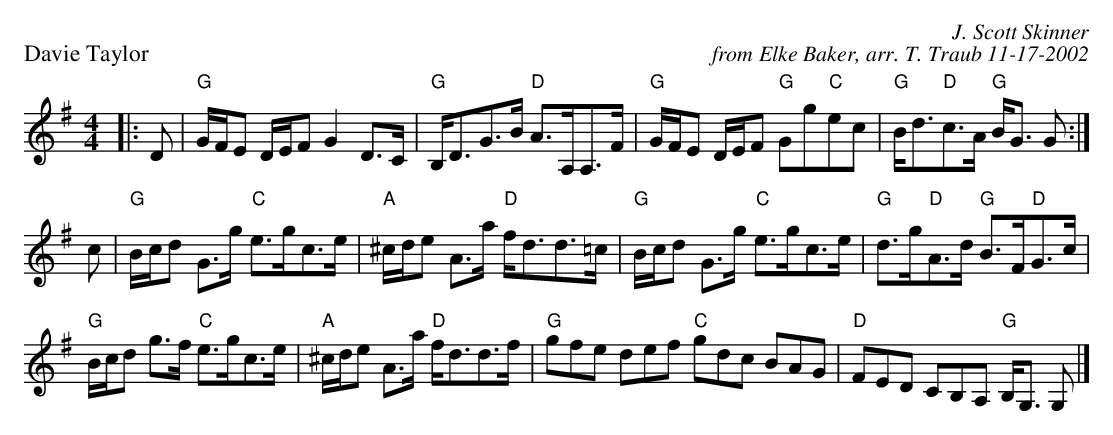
X:1
P: Davie Taylor
C: J. Scott Skinner
C: from Elke Baker, arr. T. Traub 11-17-2002
M: 4/4
K: G
L: 1/8
|: D|"G"G/F/E D/E/F G2 D>C|"G"B,<DG>B "D"A>A,A,>F|\
  "G"G/F/E D/E/F "G"Gg"C"ec|"G"B<d"D"c>A "G"B<G G :|
c|"G"B/c/d G>g "C"e>gc>e|"A"^c/d/e A>a "D"f<dd>=c|\
  "G"B/c/d G>g "C"e>gc>e|"G"d>g"D"A>d "G"B>F"D"G>c|
"G"B/c/d g>f "C"e>gc>e|"A"^c/d/e A>a "D"f<dd>f|\
  "G"gfe def "C"gdc BAG|"D"FED CB,A, "G"B,<G, G, |]
